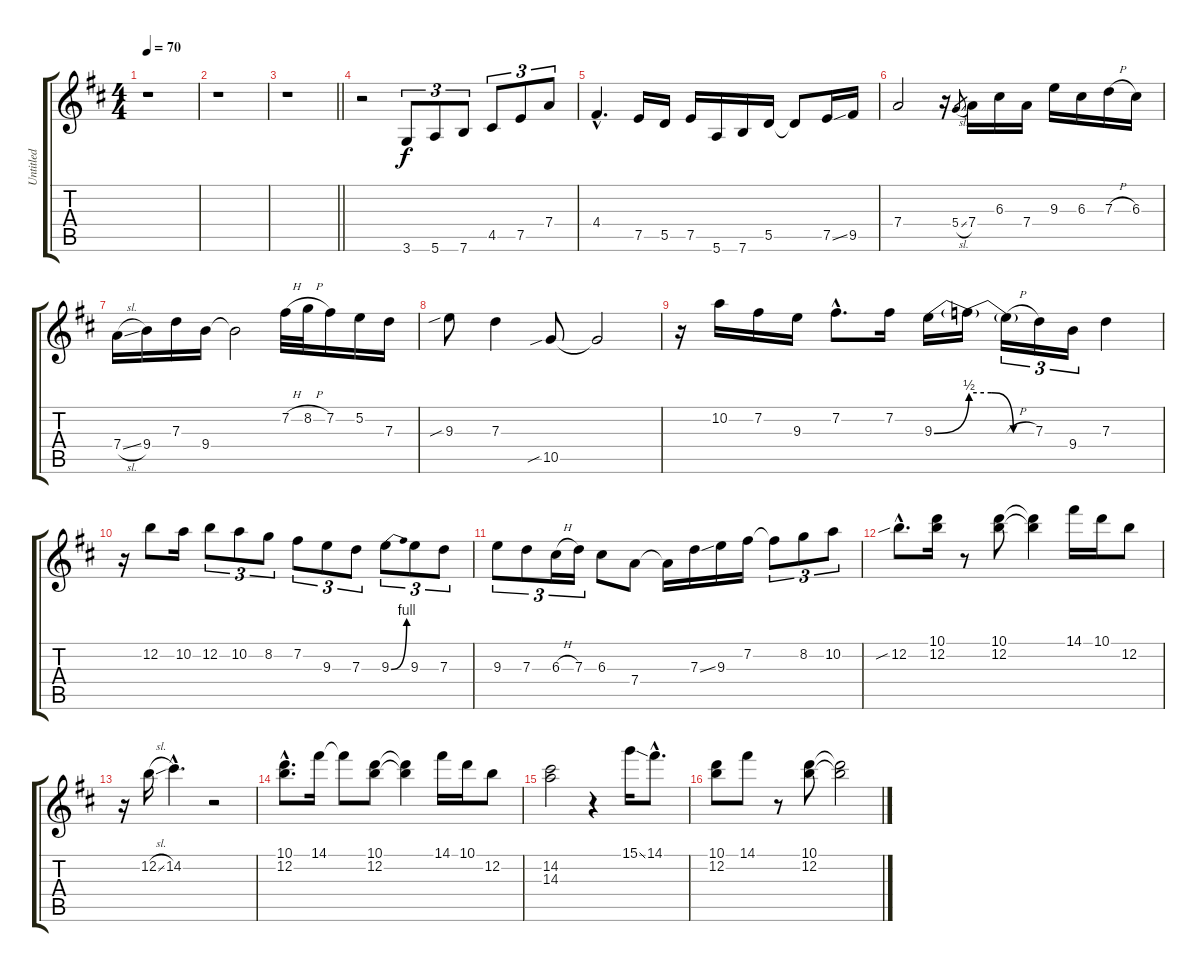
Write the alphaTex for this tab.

\track ("Untitled" "Untitled") {instrument acousticguitarsteel}
\staff {score tabs}
\tuning (E4 B3 G3 D3 A2 E2) {hide}
\ts (4 4)
\tempo 70
\clef g2
\ks d
r.1{dy f} |
r.1 |
\barLineRight lightlight
r.1 |
r.2 3.6.8{tu (3 2)} 5.6.8{tu (3 2)} 7.6.8{tu (3 2)} 4.5.8{tu (3 2)} 7.5.8{tu (3 2)} 7.4.8{tu (3 2)} |
4.4{hac}.4{d} 7.5.16 5.5.16 7.5.16 5.6.16 7.6.16 5.5.16 5.5{t}.8 7.5{ss}.16 9.5.16 |
7.4.2 r.16 5.4{sl}.8{gr} 7.4.16 6.3.16 7.4.16 9.3.16 6.3.16 7.3{h}.16 6.3.16 |
7.4{sl}.16 9.4.16 7.3.16 9.4.16 9.4{t}.2 7.2{h}.32 8.2{h}.32 7.2.16 5.2.16 7.3.16 |
9.3{sib}.8 7.3.4 10.5{sib}.8 10.5{t}.2 |
r.16 10.2.16 7.2.16 9.3.16 7.2{hac}.8{d} 7.2.16 9.3{be (bend 0 0 60 2)}.16 9.3{be (custom 0 2 20 2 40 0 60 0) t}.16 9.3{h t}.16{tu (3 2)} 7.3.16{tu (3 2)} 9.4.16{tu (3 2)} 7.3.4 |
r.16 12.2.8 10.2.16 12.2.8{tu (3 2)} 10.2.8{tu (3 2)} 8.2.8{tu (3 2)} 7.2.8{tu (3 2)} 9.3.8{tu (3 2)} 7.3.8{tu (3 2)} 9.3{be (bend 0 0 60 4)}.8{tu (3 2)} 9.3.8{tu (3 2)} 7.3.8{tu (3 2)} |
9.3.8{tu (3 2)} 7.3.8{tu (3 2)} 6.3{h}.16{tu (3 2)} 7.3.16{tu (3 2)} 6.3.8 7.4.8 7.4{t}.16 7.3{ss}.16 9.3.16 7.2.16 7.2{t}.8{tu (3 2)} 8.2.8{tu (3 2)} 10.2.8{tu (3 2)} |
12.2{sib hac}.8{d} (10.1 12.2).16 r.8 (10.1 12.2).8 (10.1{t} 12.2{t}).4 14.1.16 10.1.16 12.2.8 |
r.16 12.2{sl}.16 14.2{hac}.4{d} r.2 |
(10.1{hac} 12.2{hac}).8{d} 14.1.16 14.1{t}.8 (10.1 12.2).8 (10.1{t} 12.2{t}).4 14.1.16 10.1.16 12.2.8 |
(14.2 14.3).2 r.4 15.1{ss}.16 14.1{hac}.8{d} |
(10.1 12.2).8 14.1.8 r.8 (10.1 12.2).8 (10.1{t} 12.2{t}).2
